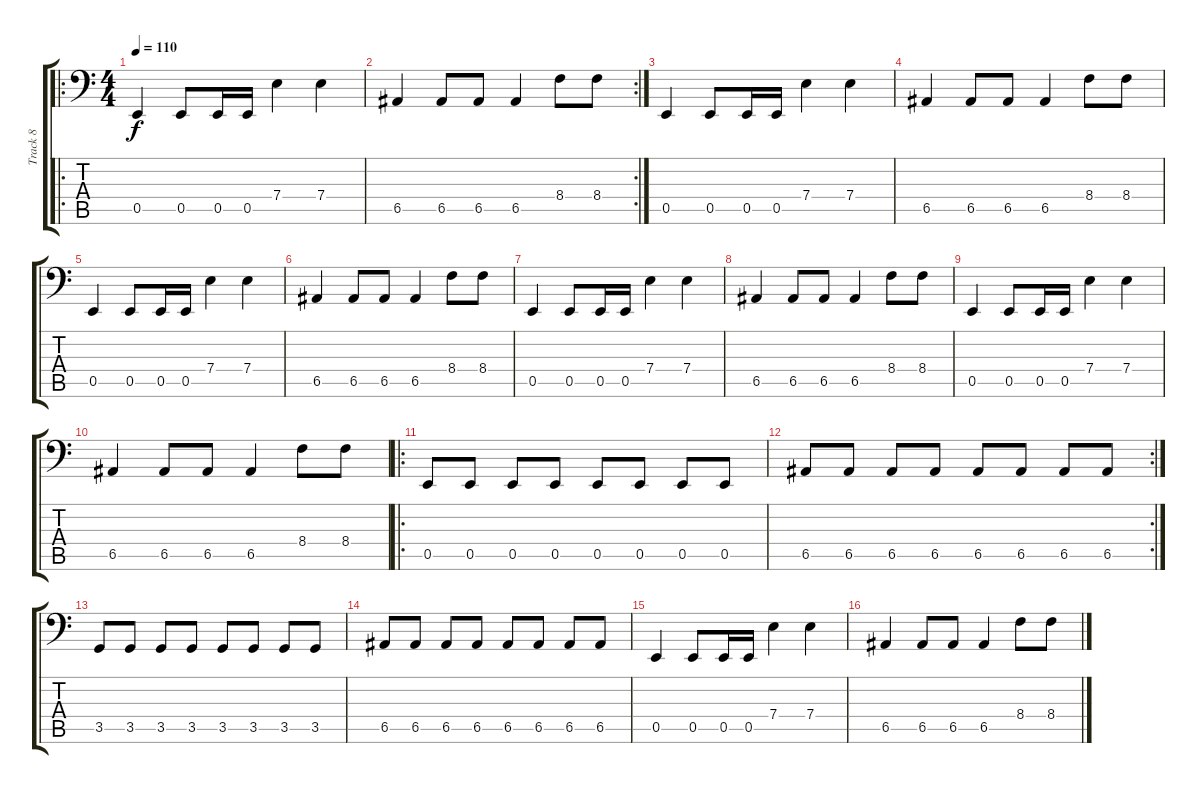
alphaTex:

\track ("Track 8" "Track 8") {instrument electricbassfinger}
\staff {score tabs}
\tuning (C3 G2 D2 A1 E1 B0) {hide}
\ro
\ts (4 4)
\tempo 110
\clef f4
\ks c
0.5.4{dy f} 0.5.8 0.5.16 0.5.16 7.4.4 7.4.4 |
\rc 2
6.5.4 6.5.8 6.5.8 6.5.4 8.4.8 8.4.8 |
0.5.4 0.5.8 0.5.16 0.5.16 7.4.4 7.4.4 |
6.5.4 6.5.8 6.5.8 6.5.4 8.4.8 8.4.8 |
0.5.4 0.5.8 0.5.16 0.5.16 7.4.4 7.4.4 |
6.5.4 6.5.8 6.5.8 6.5.4 8.4.8 8.4.8 |
0.5.4 0.5.8 0.5.16 0.5.16 7.4.4 7.4.4 |
6.5.4 6.5.8 6.5.8 6.5.4 8.4.8 8.4.8 |
0.5.4 0.5.8 0.5.16 0.5.16 7.4.4 7.4.4 |
6.5.4 6.5.8 6.5.8 6.5.4 8.4.8 8.4.8 |
\ro
0.5.8 0.5.8 0.5.8 0.5.8 0.5.8 0.5.8 0.5.8 0.5.8 |
\rc 2
6.5.8 6.5.8 6.5.8 6.5.8 6.5.8 6.5.8 6.5.8 6.5.8 |
3.5.8 3.5.8 3.5.8 3.5.8 3.5.8 3.5.8 3.5.8 3.5.8 |
6.5.8 6.5.8 6.5.8 6.5.8 6.5.8 6.5.8 6.5.8 6.5.8 |
0.5.4 0.5.8 0.5.16 0.5.16 7.4.4 7.4.4 |
6.5.4 6.5.8 6.5.8 6.5.4 8.4.8 8.4.8
